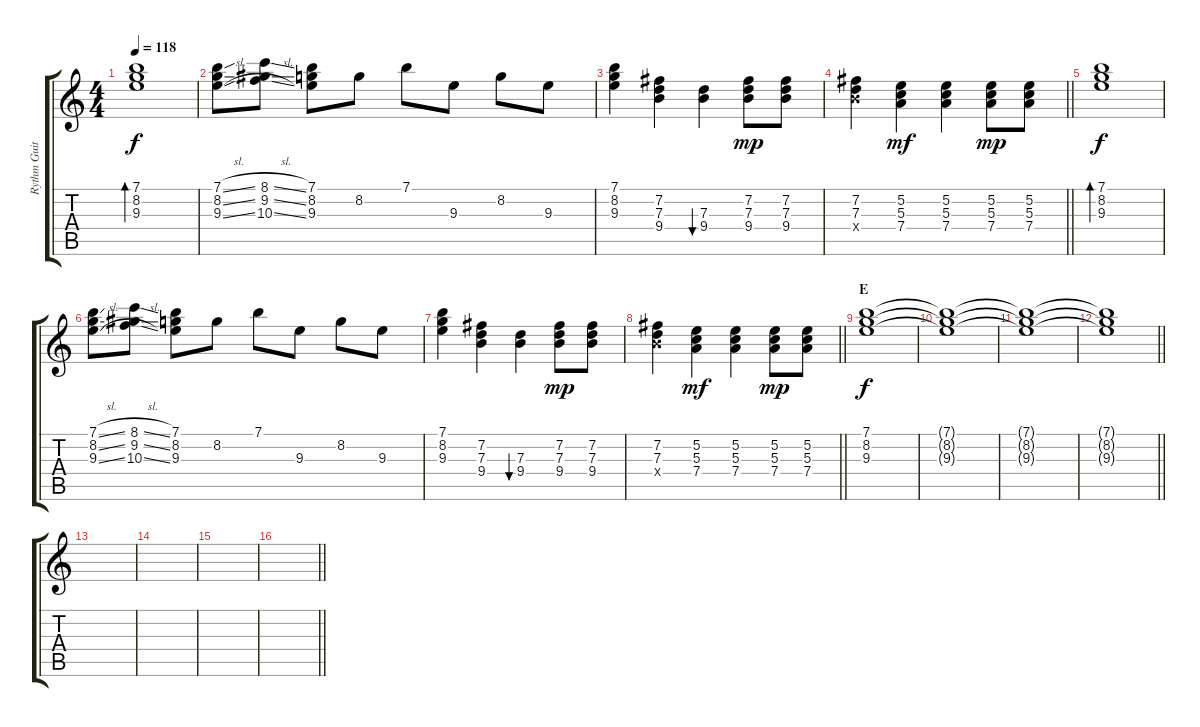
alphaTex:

\track ("Rythm Guitar" "Rythm Guit") {instrument electricguitarjazz}
\staff {score tabs}
\tuning (E4 B3 G3 D3 A2 E2) {hide}
\ts (4 4)
\tempo 118
\clef g2
\ks c
(7.1 8.2 9.3).1{bd 30 dy f} |
(7.1{sl} 8.2{sl} 9.3{sl}).8 (8.1{sl} 9.2{sl} 10.3{sl}).8 (7.1 8.2 9.3).8 8.2.8 7.1.8 9.3.8 8.2.8 9.3.8 |
(7.1 8.2 9.3).4 (7.2 7.3 9.4).4 (7.3 9.4).4{bu 120} (7.2 7.3 9.4).8{dy mp} (7.2 7.3 9.4).8 |
\barLineRight lightlight
(7.2 7.3 9.4{x}).4 (5.2 5.3 7.4).4{dy mf} (5.2 5.3 7.4).4 (5.2 5.3 7.4).8{dy mp} (5.2 5.3 7.4).8 |
(7.1 8.2 9.3).1{bd 30 dy f} |
(7.1{sl} 8.2{sl} 9.3{sl}).8 (8.1{sl} 9.2{sl} 10.3{sl}).8 (7.1 8.2 9.3).8 8.2.8 7.1.8 9.3.8 8.2.8 9.3.8 |
(7.1 8.2 9.3).4 (7.2 7.3 9.4).4 (7.3 9.4).4{bu 120} (7.2 7.3 9.4).8{dy mp} (7.2 7.3 9.4).8 |
\barLineRight lightlight
(7.2 7.3 9.4{x}).4 (5.2 5.3 7.4).4{dy mf} (5.2 5.3 7.4).4 (5.2 5.3 7.4).8{dy mp} (5.2 5.3 7.4).8 |
\section ("" "E")
(7.1 8.2 9.3).1{dy f} |
(7.1{t} 8.2{t} 9.3{t}).1 |
(7.1{t} 8.2{t} 9.3{t}).1 |
\barLineRight lightlight
(7.1{t} 8.2{t} 9.3{t}).1 |
|
|
|
\barLineRight lightlight
